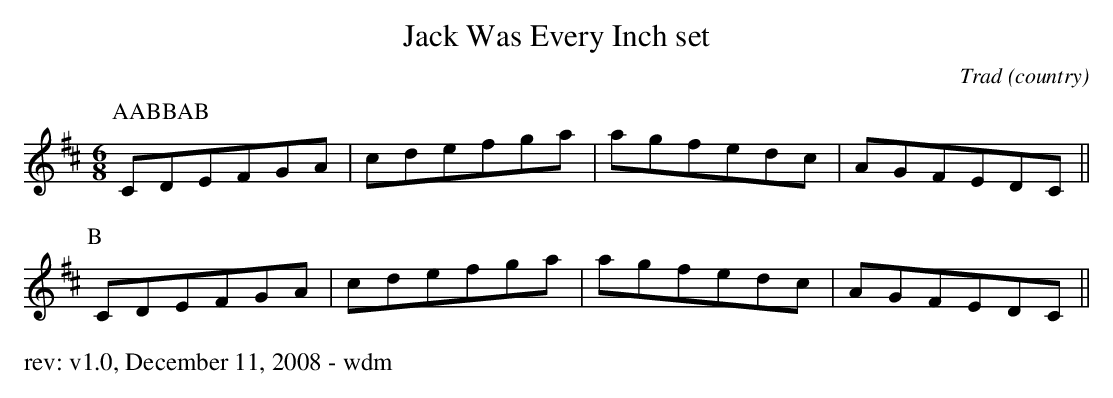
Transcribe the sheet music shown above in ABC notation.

X:1
T: Jack Was Every Inch set
O: Trad (country)
M: 6/8
K: Dmaj
P: AABBAB
P:A
CDEFGA|cdefga|agfedc|AGFEDC||
P:B
CDEFGA|cdefga|agfedc|AGFEDC||
